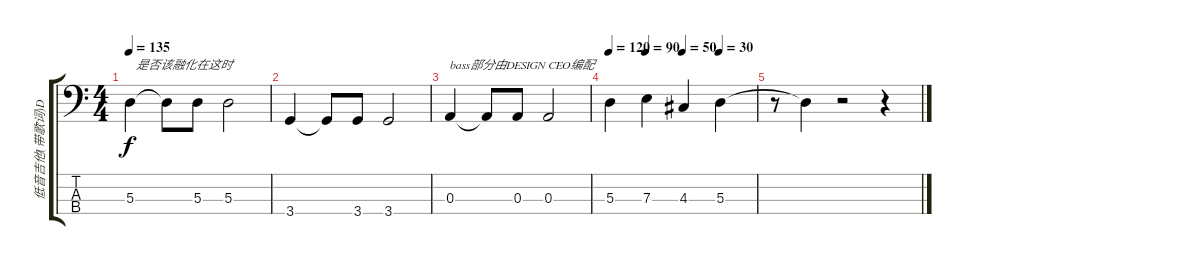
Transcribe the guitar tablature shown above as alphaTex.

\track ("低音吉他(带歌词)DESIGN CEO" "低音吉他(带歌词)D") {instrument electricbassfinger}
\staff {score tabs}
\tuning (G2 D2 A1 E1) {hide}
\ts (4 4)
\tempo 135
\clef f4
\ks c
5.3.4{txt "  是否该融化在这时" dy f} 5.3{t}.8 5.3.8 5.3.2 |
3.4.4 3.4{t}.8 3.4.8 3.4.2 |
0.3.4{txt "bass部分由DESIGN CEO编配"} 0.3{t}.8 0.3.8 0.3.2 |
\tempo 120
\tempo (90 0.25)
\tempo (50 0.5)
\tempo (30 0.75)
5.3.4 7.3.4 4.3.4 5.3.4 |
r.8 5.3{t}.4 r.2 r.4
